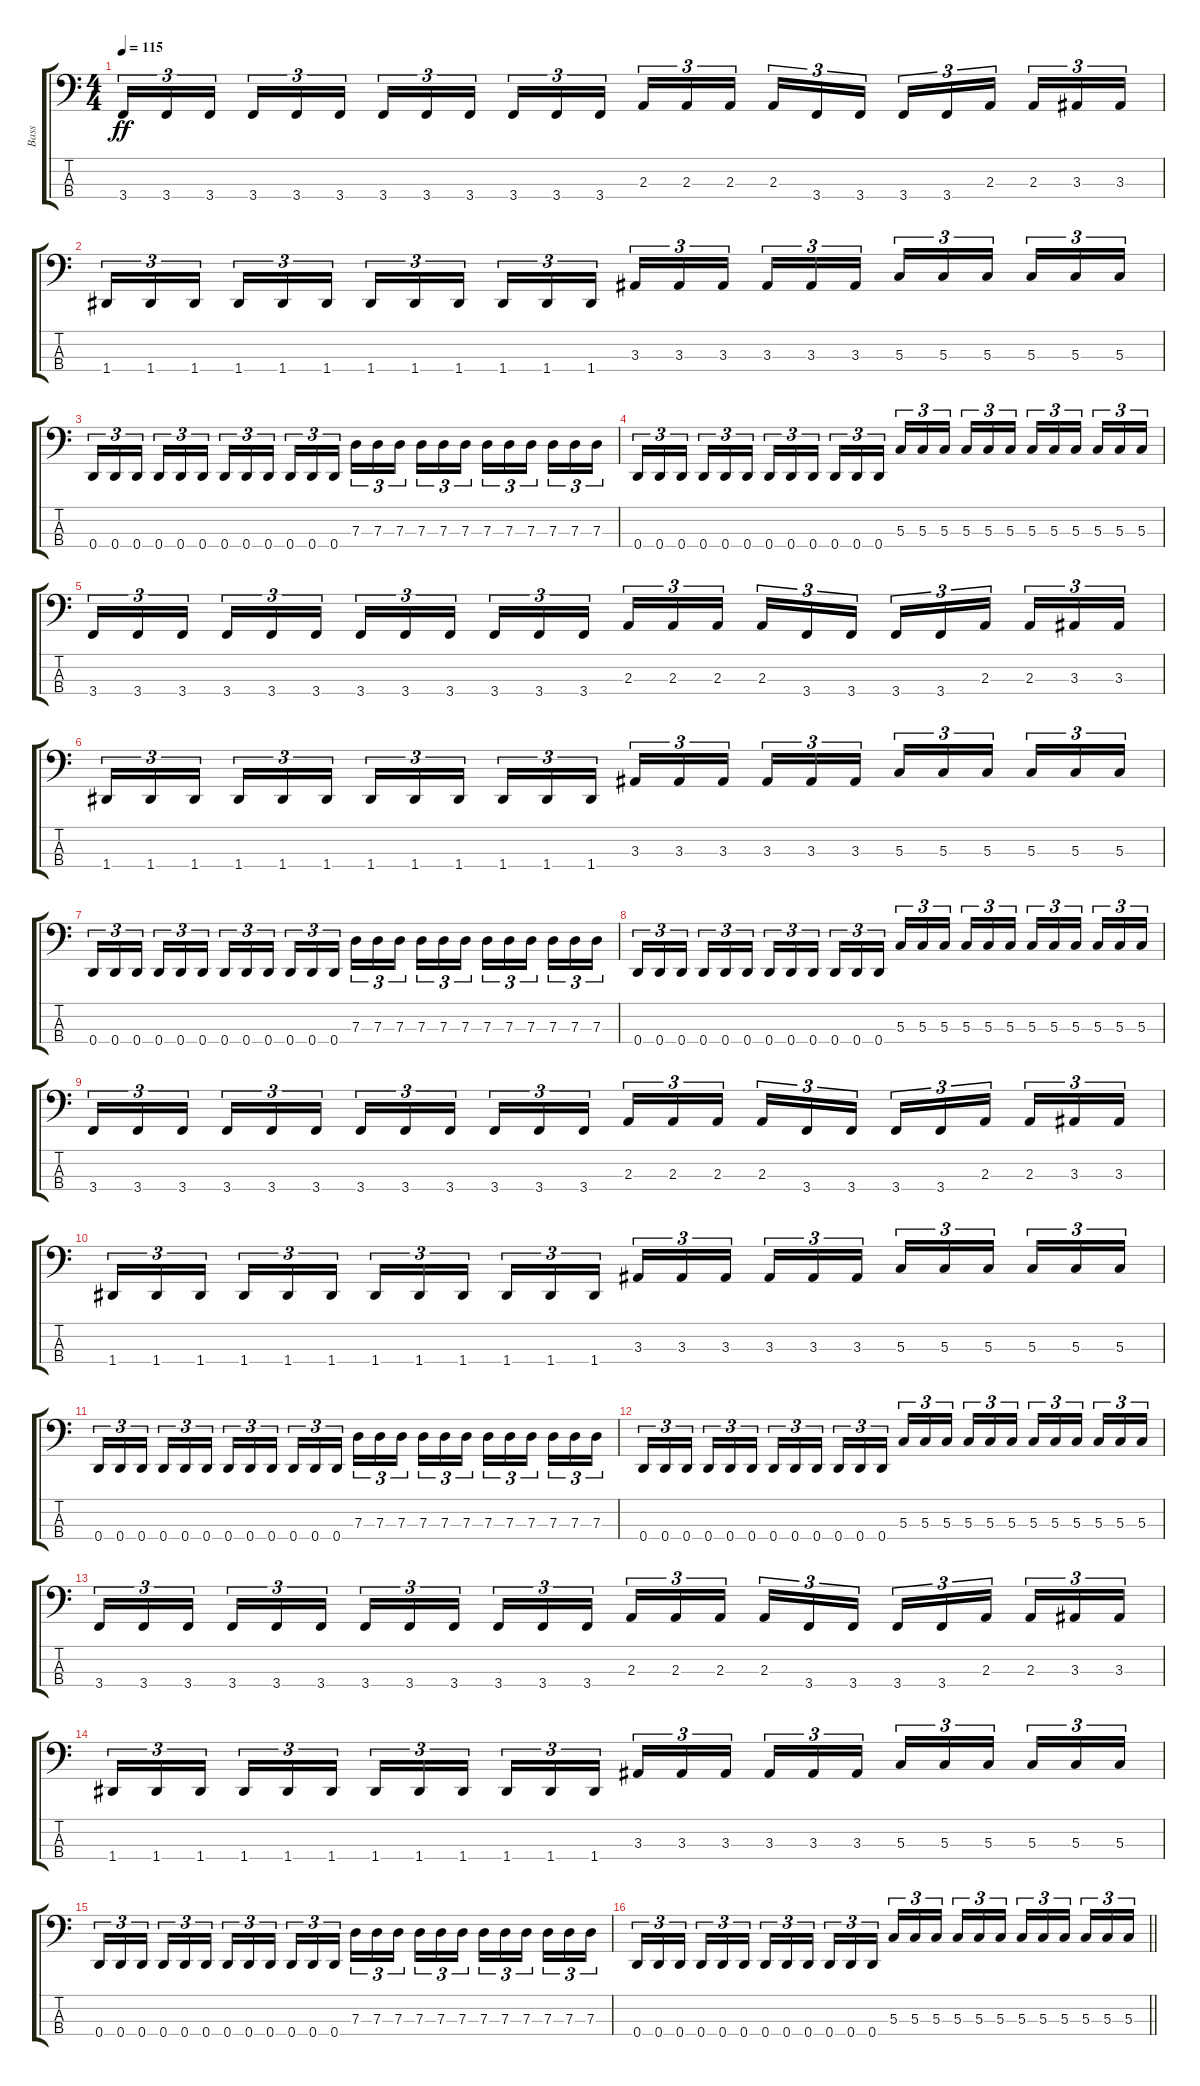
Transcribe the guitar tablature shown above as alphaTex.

\track ("Bass" "Bass") {instrument electricbassfinger}
\staff {score tabs}
\tuning (F2 C2 G1 D1) {hide}
\ts (4 4)
\tempo 115
\clef f4
\ks c
3.4.16{tu (3 2) dy ff} 3.4.16{tu (3 2)} 3.4.16{tu (3 2) beam splitsecondary} 3.4.16{tu (3 2)} 3.4.16{tu (3 2)} 3.4.16{tu (3 2)} 3.4.16{tu (3 2)} 3.4.16{tu (3 2)} 3.4.16{tu (3 2) beam splitsecondary} 3.4.16{tu (3 2)} 3.4.16{tu (3 2)} 3.4.16{tu (3 2)} 2.3.16{tu (3 2)} 2.3.16{tu (3 2)} 2.3.16{tu (3 2) beam splitsecondary} 2.3.16{tu (3 2)} 3.4.16{tu (3 2)} 3.4.16{tu (3 2)} 3.4.16{tu (3 2)} 3.4.16{tu (3 2)} 2.3.16{tu (3 2) beam splitsecondary} 2.3.16{tu (3 2)} 3.3.16{tu (3 2)} 3.3.16{tu (3 2)} |
1.4.16{tu (3 2)} 1.4.16{tu (3 2)} 1.4.16{tu (3 2) beam splitsecondary} 1.4.16{tu (3 2)} 1.4.16{tu (3 2)} 1.4.16{tu (3 2)} 1.4.16{tu (3 2)} 1.4.16{tu (3 2)} 1.4.16{tu (3 2) beam splitsecondary} 1.4.16{tu (3 2)} 1.4.16{tu (3 2)} 1.4.16{tu (3 2)} 3.3.16{tu (3 2)} 3.3.16{tu (3 2)} 3.3.16{tu (3 2) beam splitsecondary} 3.3.16{tu (3 2)} 3.3.16{tu (3 2)} 3.3.16{tu (3 2)} 5.3.16{tu (3 2)} 5.3.16{tu (3 2)} 5.3.16{tu (3 2) beam splitsecondary} 5.3.16{tu (3 2)} 5.3.16{tu (3 2)} 5.3.16{tu (3 2)} |
0.4.16{tu (3 2)} 0.4.16{tu (3 2)} 0.4.16{tu (3 2) beam splitsecondary} 0.4.16{tu (3 2)} 0.4.16{tu (3 2)} 0.4.16{tu (3 2)} 0.4.16{tu (3 2)} 0.4.16{tu (3 2)} 0.4.16{tu (3 2) beam splitsecondary} 0.4.16{tu (3 2)} 0.4.16{tu (3 2)} 0.4.16{tu (3 2)} 7.3.16{tu (3 2)} 7.3.16{tu (3 2)} 7.3.16{tu (3 2) beam splitsecondary} 7.3.16{tu (3 2)} 7.3.16{tu (3 2)} 7.3.16{tu (3 2)} 7.3.16{tu (3 2)} 7.3.16{tu (3 2)} 7.3.16{tu (3 2) beam splitsecondary} 7.3.16{tu (3 2)} 7.3.16{tu (3 2)} 7.3.16{tu (3 2)} |
0.4.16{tu (3 2)} 0.4.16{tu (3 2)} 0.4.16{tu (3 2) beam splitsecondary} 0.4.16{tu (3 2)} 0.4.16{tu (3 2)} 0.4.16{tu (3 2)} 0.4.16{tu (3 2)} 0.4.16{tu (3 2)} 0.4.16{tu (3 2) beam splitsecondary} 0.4.16{tu (3 2)} 0.4.16{tu (3 2)} 0.4.16{tu (3 2)} 5.3.16{tu (3 2)} 5.3.16{tu (3 2)} 5.3.16{tu (3 2) beam splitsecondary} 5.3.16{tu (3 2)} 5.3.16{tu (3 2)} 5.3.16{tu (3 2)} 5.3.16{tu (3 2)} 5.3.16{tu (3 2)} 5.3.16{tu (3 2) beam splitsecondary} 5.3.16{tu (3 2)} 5.3.16{tu (3 2)} 5.3.16{tu (3 2)} |
3.4.16{tu (3 2)} 3.4.16{tu (3 2)} 3.4.16{tu (3 2) beam splitsecondary} 3.4.16{tu (3 2)} 3.4.16{tu (3 2)} 3.4.16{tu (3 2)} 3.4.16{tu (3 2)} 3.4.16{tu (3 2)} 3.4.16{tu (3 2) beam splitsecondary} 3.4.16{tu (3 2)} 3.4.16{tu (3 2)} 3.4.16{tu (3 2)} 2.3.16{tu (3 2)} 2.3.16{tu (3 2)} 2.3.16{tu (3 2) beam splitsecondary} 2.3.16{tu (3 2)} 3.4.16{tu (3 2)} 3.4.16{tu (3 2)} 3.4.16{tu (3 2)} 3.4.16{tu (3 2)} 2.3.16{tu (3 2) beam splitsecondary} 2.3.16{tu (3 2)} 3.3.16{tu (3 2)} 3.3.16{tu (3 2)} |
1.4.16{tu (3 2)} 1.4.16{tu (3 2)} 1.4.16{tu (3 2) beam splitsecondary} 1.4.16{tu (3 2)} 1.4.16{tu (3 2)} 1.4.16{tu (3 2)} 1.4.16{tu (3 2)} 1.4.16{tu (3 2)} 1.4.16{tu (3 2) beam splitsecondary} 1.4.16{tu (3 2)} 1.4.16{tu (3 2)} 1.4.16{tu (3 2)} 3.3.16{tu (3 2)} 3.3.16{tu (3 2)} 3.3.16{tu (3 2) beam splitsecondary} 3.3.16{tu (3 2)} 3.3.16{tu (3 2)} 3.3.16{tu (3 2)} 5.3.16{tu (3 2)} 5.3.16{tu (3 2)} 5.3.16{tu (3 2) beam splitsecondary} 5.3.16{tu (3 2)} 5.3.16{tu (3 2)} 5.3.16{tu (3 2)} |
0.4.16{tu (3 2)} 0.4.16{tu (3 2)} 0.4.16{tu (3 2) beam splitsecondary} 0.4.16{tu (3 2)} 0.4.16{tu (3 2)} 0.4.16{tu (3 2)} 0.4.16{tu (3 2)} 0.4.16{tu (3 2)} 0.4.16{tu (3 2) beam splitsecondary} 0.4.16{tu (3 2)} 0.4.16{tu (3 2)} 0.4.16{tu (3 2)} 7.3.16{tu (3 2)} 7.3.16{tu (3 2)} 7.3.16{tu (3 2) beam splitsecondary} 7.3.16{tu (3 2)} 7.3.16{tu (3 2)} 7.3.16{tu (3 2)} 7.3.16{tu (3 2)} 7.3.16{tu (3 2)} 7.3.16{tu (3 2) beam splitsecondary} 7.3.16{tu (3 2)} 7.3.16{tu (3 2)} 7.3.16{tu (3 2)} |
0.4.16{tu (3 2)} 0.4.16{tu (3 2)} 0.4.16{tu (3 2) beam splitsecondary} 0.4.16{tu (3 2)} 0.4.16{tu (3 2)} 0.4.16{tu (3 2)} 0.4.16{tu (3 2)} 0.4.16{tu (3 2)} 0.4.16{tu (3 2) beam splitsecondary} 0.4.16{tu (3 2)} 0.4.16{tu (3 2)} 0.4.16{tu (3 2)} 5.3.16{tu (3 2)} 5.3.16{tu (3 2)} 5.3.16{tu (3 2) beam splitsecondary} 5.3.16{tu (3 2)} 5.3.16{tu (3 2)} 5.3.16{tu (3 2)} 5.3.16{tu (3 2)} 5.3.16{tu (3 2)} 5.3.16{tu (3 2) beam splitsecondary} 5.3.16{tu (3 2)} 5.3.16{tu (3 2)} 5.3.16{tu (3 2)} |
3.4.16{tu (3 2)} 3.4.16{tu (3 2)} 3.4.16{tu (3 2) beam splitsecondary} 3.4.16{tu (3 2)} 3.4.16{tu (3 2)} 3.4.16{tu (3 2)} 3.4.16{tu (3 2)} 3.4.16{tu (3 2)} 3.4.16{tu (3 2) beam splitsecondary} 3.4.16{tu (3 2)} 3.4.16{tu (3 2)} 3.4.16{tu (3 2)} 2.3.16{tu (3 2)} 2.3.16{tu (3 2)} 2.3.16{tu (3 2) beam splitsecondary} 2.3.16{tu (3 2)} 3.4.16{tu (3 2)} 3.4.16{tu (3 2)} 3.4.16{tu (3 2)} 3.4.16{tu (3 2)} 2.3.16{tu (3 2) beam splitsecondary} 2.3.16{tu (3 2)} 3.3.16{tu (3 2)} 3.3.16{tu (3 2)} |
1.4.16{tu (3 2)} 1.4.16{tu (3 2)} 1.4.16{tu (3 2) beam splitsecondary} 1.4.16{tu (3 2)} 1.4.16{tu (3 2)} 1.4.16{tu (3 2)} 1.4.16{tu (3 2)} 1.4.16{tu (3 2)} 1.4.16{tu (3 2) beam splitsecondary} 1.4.16{tu (3 2)} 1.4.16{tu (3 2)} 1.4.16{tu (3 2)} 3.3.16{tu (3 2)} 3.3.16{tu (3 2)} 3.3.16{tu (3 2) beam splitsecondary} 3.3.16{tu (3 2)} 3.3.16{tu (3 2)} 3.3.16{tu (3 2)} 5.3.16{tu (3 2)} 5.3.16{tu (3 2)} 5.3.16{tu (3 2) beam splitsecondary} 5.3.16{tu (3 2)} 5.3.16{tu (3 2)} 5.3.16{tu (3 2)} |
0.4.16{tu (3 2)} 0.4.16{tu (3 2)} 0.4.16{tu (3 2) beam splitsecondary} 0.4.16{tu (3 2)} 0.4.16{tu (3 2)} 0.4.16{tu (3 2)} 0.4.16{tu (3 2)} 0.4.16{tu (3 2)} 0.4.16{tu (3 2) beam splitsecondary} 0.4.16{tu (3 2)} 0.4.16{tu (3 2)} 0.4.16{tu (3 2)} 7.3.16{tu (3 2)} 7.3.16{tu (3 2)} 7.3.16{tu (3 2) beam splitsecondary} 7.3.16{tu (3 2)} 7.3.16{tu (3 2)} 7.3.16{tu (3 2)} 7.3.16{tu (3 2)} 7.3.16{tu (3 2)} 7.3.16{tu (3 2) beam splitsecondary} 7.3.16{tu (3 2)} 7.3.16{tu (3 2)} 7.3.16{tu (3 2)} |
0.4.16{tu (3 2)} 0.4.16{tu (3 2)} 0.4.16{tu (3 2) beam splitsecondary} 0.4.16{tu (3 2)} 0.4.16{tu (3 2)} 0.4.16{tu (3 2)} 0.4.16{tu (3 2)} 0.4.16{tu (3 2)} 0.4.16{tu (3 2) beam splitsecondary} 0.4.16{tu (3 2)} 0.4.16{tu (3 2)} 0.4.16{tu (3 2)} 5.3.16{tu (3 2)} 5.3.16{tu (3 2)} 5.3.16{tu (3 2) beam splitsecondary} 5.3.16{tu (3 2)} 5.3.16{tu (3 2)} 5.3.16{tu (3 2)} 5.3.16{tu (3 2)} 5.3.16{tu (3 2)} 5.3.16{tu (3 2) beam splitsecondary} 5.3.16{tu (3 2)} 5.3.16{tu (3 2)} 5.3.16{tu (3 2)} |
3.4.16{tu (3 2)} 3.4.16{tu (3 2)} 3.4.16{tu (3 2) beam splitsecondary} 3.4.16{tu (3 2)} 3.4.16{tu (3 2)} 3.4.16{tu (3 2)} 3.4.16{tu (3 2)} 3.4.16{tu (3 2)} 3.4.16{tu (3 2) beam splitsecondary} 3.4.16{tu (3 2)} 3.4.16{tu (3 2)} 3.4.16{tu (3 2)} 2.3.16{tu (3 2)} 2.3.16{tu (3 2)} 2.3.16{tu (3 2) beam splitsecondary} 2.3.16{tu (3 2)} 3.4.16{tu (3 2)} 3.4.16{tu (3 2)} 3.4.16{tu (3 2)} 3.4.16{tu (3 2)} 2.3.16{tu (3 2) beam splitsecondary} 2.3.16{tu (3 2)} 3.3.16{tu (3 2)} 3.3.16{tu (3 2)} |
1.4.16{tu (3 2)} 1.4.16{tu (3 2)} 1.4.16{tu (3 2) beam splitsecondary} 1.4.16{tu (3 2)} 1.4.16{tu (3 2)} 1.4.16{tu (3 2)} 1.4.16{tu (3 2)} 1.4.16{tu (3 2)} 1.4.16{tu (3 2) beam splitsecondary} 1.4.16{tu (3 2)} 1.4.16{tu (3 2)} 1.4.16{tu (3 2)} 3.3.16{tu (3 2)} 3.3.16{tu (3 2)} 3.3.16{tu (3 2) beam splitsecondary} 3.3.16{tu (3 2)} 3.3.16{tu (3 2)} 3.3.16{tu (3 2)} 5.3.16{tu (3 2)} 5.3.16{tu (3 2)} 5.3.16{tu (3 2) beam splitsecondary} 5.3.16{tu (3 2)} 5.3.16{tu (3 2)} 5.3.16{tu (3 2)} |
0.4.16{tu (3 2)} 0.4.16{tu (3 2)} 0.4.16{tu (3 2) beam splitsecondary} 0.4.16{tu (3 2)} 0.4.16{tu (3 2)} 0.4.16{tu (3 2)} 0.4.16{tu (3 2)} 0.4.16{tu (3 2)} 0.4.16{tu (3 2) beam splitsecondary} 0.4.16{tu (3 2)} 0.4.16{tu (3 2)} 0.4.16{tu (3 2)} 7.3.16{tu (3 2)} 7.3.16{tu (3 2)} 7.3.16{tu (3 2) beam splitsecondary} 7.3.16{tu (3 2)} 7.3.16{tu (3 2)} 7.3.16{tu (3 2)} 7.3.16{tu (3 2)} 7.3.16{tu (3 2)} 7.3.16{tu (3 2) beam splitsecondary} 7.3.16{tu (3 2)} 7.3.16{tu (3 2)} 7.3.16{tu (3 2)} |
\barLineRight lightlight
0.4.16{tu (3 2)} 0.4.16{tu (3 2)} 0.4.16{tu (3 2) beam splitsecondary} 0.4.16{tu (3 2)} 0.4.16{tu (3 2)} 0.4.16{tu (3 2)} 0.4.16{tu (3 2)} 0.4.16{tu (3 2)} 0.4.16{tu (3 2) beam splitsecondary} 0.4.16{tu (3 2)} 0.4.16{tu (3 2)} 0.4.16{tu (3 2)} 5.3.16{tu (3 2)} 5.3.16{tu (3 2)} 5.3.16{tu (3 2) beam splitsecondary} 5.3.16{tu (3 2)} 5.3.16{tu (3 2)} 5.3.16{tu (3 2)} 5.3.16{tu (3 2)} 5.3.16{tu (3 2)} 5.3.16{tu (3 2) beam splitsecondary} 5.3.16{tu (3 2)} 5.3.16{tu (3 2)} 5.3.16{tu (3 2)}
